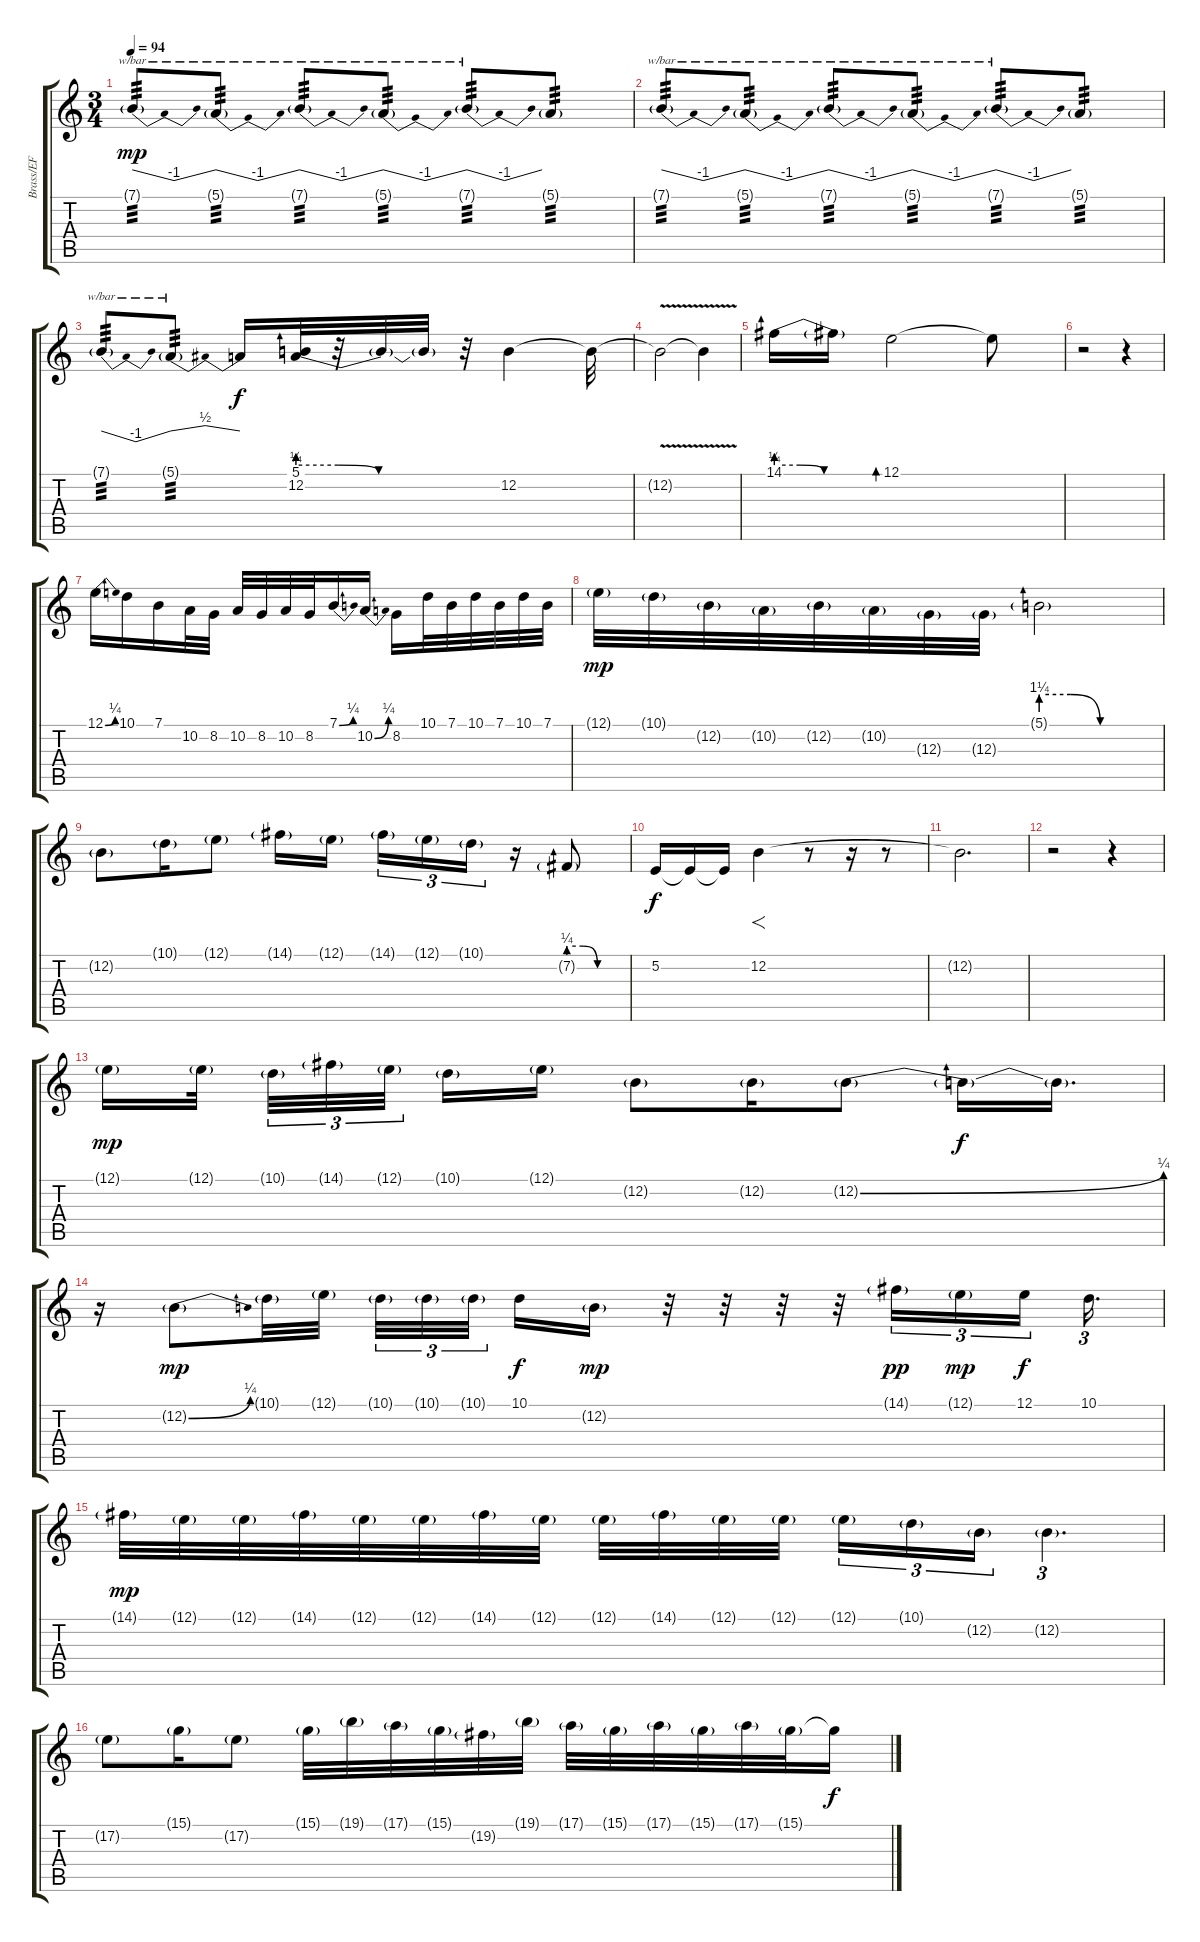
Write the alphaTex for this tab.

\track ("Brass/EF" "Brass/EF") {instrument synthvoice}
\staff {score tabs}
\tuning (E4 B3 G3 D3 A2 E2) {hide}
\ts (3 4)
\tempo 94
\clef g2
\ks c
7.1{g}.8{tbe (dip default 0 0 30 -4 45 -4 60 0) tp 3 dy mp} 5.1{g}.8{tbe (dip default 0 0 30 -4 60 0) tp 3} 7.1{g}.8{tbe (dip default 0 0 30 -4 60 0) tp 3} 5.1{g}.8{tbe (dip default 0 0 30 -4 60 0) tp 3} 7.1{g}.8{tbe (dip default 0 0 30 -4 60 0) tp 3} 5.1{g}.8{tp 3} |
7.1{g}.8{tbe (dip default 0 0 30 -4 45 -4 60 0) tp 3} 5.1{g}.8{tbe (dip default 0 0 30 -4 60 0) tp 3} 7.1{g}.8{tbe (dip default 0 0 30 -4 60 0) tp 3} 5.1{g}.8{tbe (dip default 0 0 30 -4 60 0) tp 3} 7.1{g}.8{tbe (dip default 0 0 30 -4 60 0) tp 3} 5.1{g}.8{tp 3} |
7.1{g}.8{tbe (dip default 0 0 30 -4 45 -4 60 0) tp 3} 5.1{g}.8{tbe (dip default 0 0 30 2 60 0) tp 3} 5.1{t}.16{dy f} (5.1 12.2{be (custom 0 1 15 1 30 0 60 0)}).32 r.32 12.2{t}.32 12.2{t}.32 r.32 12.2.4 12.2{t}.32 |
12.2{v t}.2 12.2{t}.4 |
14.1{be (custom 0 1 15 1 30 0 60 0)}.16 14.1{t}.16 12.1.2{bd 480} 12.1{t}.8 |
r.2 r.4 |
12.1{be (bend 0 0 60 1)}.16 10.1.16 7.1.16 10.2.32 8.2.32 10.2.32 8.2.32 10.2.32 8.2.32 7.1{be (bend 0 0 60 1)}.16 10.2{be (bend 0 0 60 1)}.16 8.2.16 10.1.32 7.1.32 10.1.32 7.1.32 10.1.32 7.1.32 |
12.1{g}.32{dy mp} 10.1{g}.32 12.2{g}.32 10.2{g}.32 12.2{g}.32 10.2{g}.32 12.3{g}.32 12.3{g}.32 5.1{be (custom 0 5 15 5 30 0 60 0) g}.2 |
12.2{g}.8 10.1{g}.16 12.1{g}.8 14.1{g}.16 12.1{g}.16{beam splitsecondary} 14.1{g}.16{tu (3 2)} 12.1{g}.16{tu (3 2)} 10.1{g}.16{tu (3 2)} r.16 7.2{be (custom 0 1 15 1 30 0 60 0) g}.8 |
5.2.16{dy f} 5.2{t}.16 5.2{t}.16 12.2.4{f} r.8 r.16 r.8 |
12.2{t}.2{d} |
r.2 r.4 |
12.1{g}.16{dy mp} 12.1{g}.32{beam splitsecondary} 10.1{g}.32{tu (3 2)} 14.1{g}.32{tu (3 2)} 12.1{g}.32{tu (3 2) beam splitsecondary} 10.1{g}.16 12.1{g}.16 12.2{g}.8 12.2{g}.16 12.2{be (bend 0 0 60 1) g}.8 12.2{t}.16{dy f} 12.2{t}.16{d} |
r.16 12.2{be (bend 0 0 60 1) g}.8{dy mp} 10.1{g}.32 12.1{g}.32 10.1{g}.32{tu (3 2)} 10.1{g}.32{tu (3 2)} 10.1{g}.32{tu (3 2) beam splitsecondary} 10.1.16{dy f} 12.2{g}.16{dy mp} r.32 r.32 r.32 r.32 14.1{g}.16{tu (3 2) dy pp} 12.1{g}.16{tu (3 2) dy mp} 12.1.16{tu (3 2) dy f beam splitsecondary} 10.1.16{d tu (3 2)} |
14.1{g}.32{dy mp} 12.1{g}.32 12.1{g}.32 14.1{g}.32 12.1{g}.32 12.1{g}.32 14.1{g}.32 12.1{g}.32 12.1{g}.32 14.1{g}.32 12.1{g}.32 12.1{g}.32{beam splitsecondary} 12.1{g}.16{tu (3 2)} 10.1{g}.16{tu (3 2)} 12.2{g}.16{tu (3 2)} 12.2{g}.4{d tu (3 2)} |
17.2{g}.8 15.1{g}.16 17.2{g}.8 15.1{g}.32 19.1{g}.32 17.1{g}.32 15.1{g}.32 19.2{g}.32 19.1{g}.32 17.1{g}.32 15.1{g}.32 17.1{g}.32 15.1{g}.32 17.1{g}.32 15.1{g}.32 15.1{t}.16{dy f}
